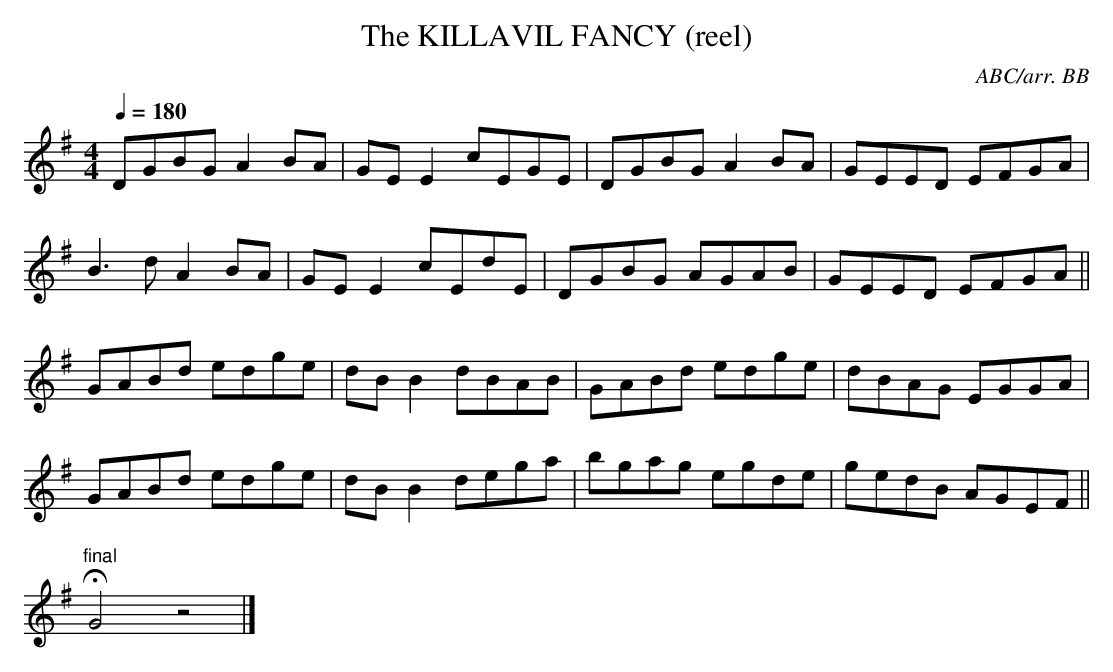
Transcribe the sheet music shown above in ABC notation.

X:1
T:KILLAVIL FANCY (reel), The
C:ABC/arr. BB
Q:1/4=180
M:4/4
L:1/8
K:G
DGBG A2BA|GEE2 cEGE|DGBG A2BA|GEED EFGA|
B3d A2BA|GEE2 cEdE|DGBG AGAB|GEED EFGA ||
GABd edge|dBB2 dBAB|GABd edge|dBAG EGGA|
GABd edge|dBB2 dega|bgag egde|gedB AGEF ||
"final"HG4z4|]
